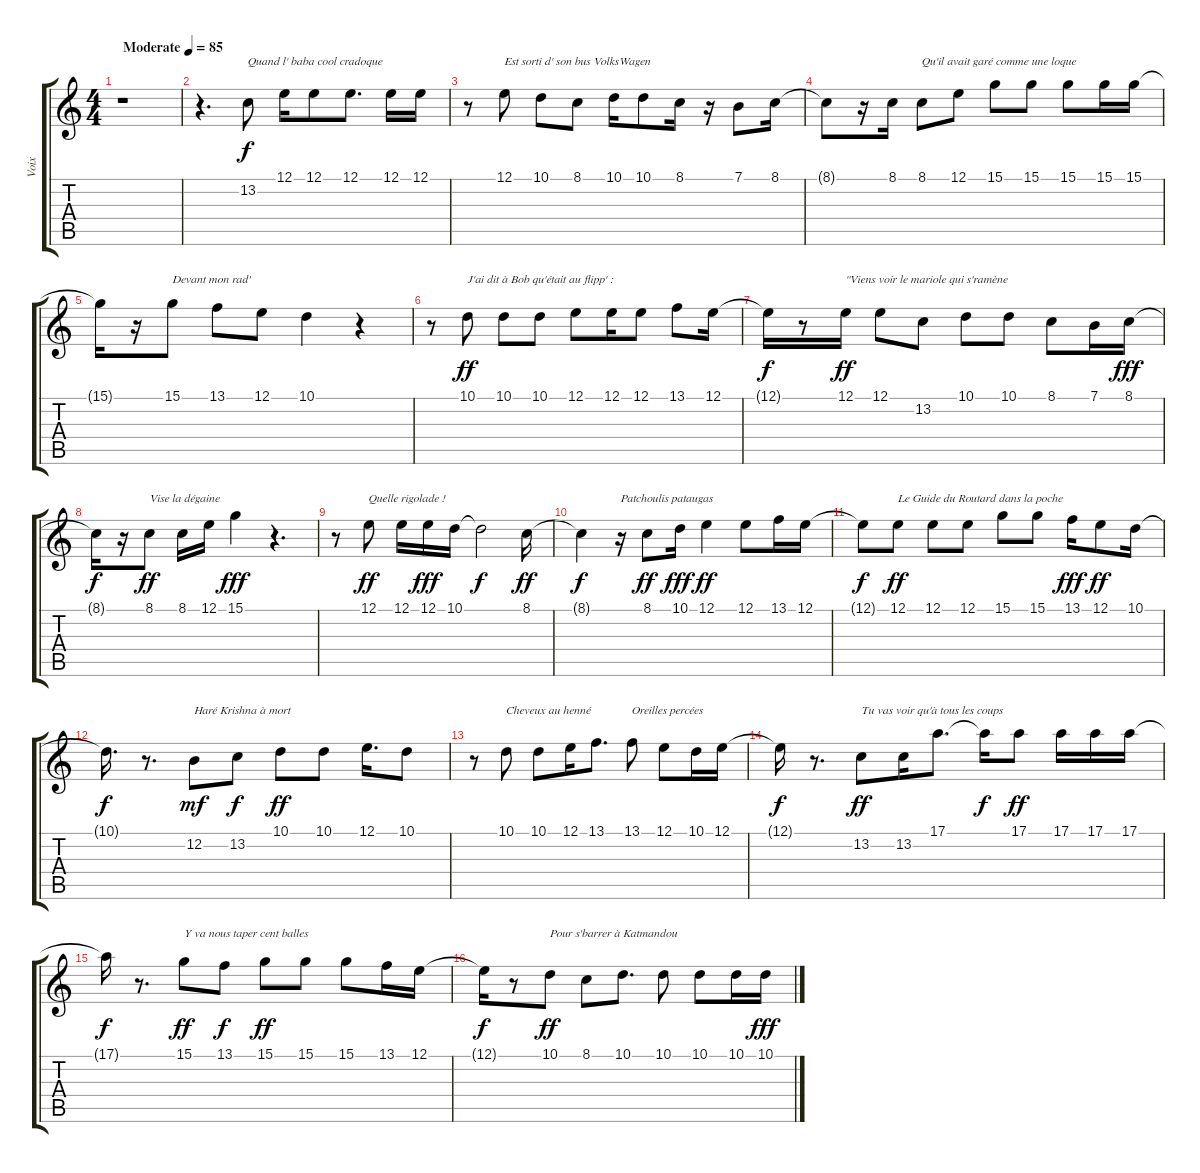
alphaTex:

\track ("Voix" "Voix") {instrument voiceoohs}
\staff {score tabs}
\tuning (E4 B3 G3 D3 A2 E2) {hide}
\ts (4 4)
\tempo (85 "Moderate")
\clef g2
\ks c
r.1{dy f instrument voiceoohs} |
r.4{d} 13.2.8{txt "Quand l' baba cool cradoque"} 12.1.16 12.1.8 12.1.8{d} 12.1.16 12.1.16 |
r.8 12.1.8{txt "Est sorti d' son bus VolksWagen"} 10.1.8 8.1.8 10.1.16 10.1.8 8.1.16 r.16 7.1.8 8.1.16 |
8.1{t}.8 r.16 8.1.16 8.1.8{txt "Qu'il avait garé comme une loque"} 12.1.8 15.1.8 15.1.8 15.1.8 15.1.16 15.1.16 |
15.1{t}.16 r.16 15.1.8{txt "Devant mon rad'"} 13.1.8 12.1.8 10.1.4 r.4 |
r.8 10.1.8{txt "J'ai dit à Bob qu'était au flipp' :" dy ff} 10.1.8 10.1.8 12.1.8 12.1.16 12.1.8 13.1.8 12.1.16 |
12.1{t}.16{dy f} r.8 12.1.16{txt "\"Viens voir le mariole qui s'ramène" dy ff} 12.1.8 13.2.8 10.1.8 10.1.8 8.1.8 7.1.16 8.1.16{dy fff} |
8.1{t}.16{dy f} r.16 8.1.8{txt "Vise la dégaine" dy ff} 8.1.16 12.1.16 15.1.4{dy fff} r.4{d} |
r.8 12.1.8{txt "Quelle rigolade !" dy ff} 12.1.16 12.1.16{dy fff} 10.1.16 10.1{t}.2{dy f} 8.1.16{dy ff} |
8.1{t}.4{dy f} r.16{txt "Patchoulis pataugas"} 8.1.8{dy ff} 10.1.16{dy fff} 12.1.4{dy ff} 12.1.8 13.1.16 12.1.16 |
12.1{t}.8{dy f} 12.1.8{txt "Le Guide du Routard dans la poche" dy ff} 12.1.8 12.1.8 15.1.8 15.1.8 13.1.16{dy fff} 12.1.8{dy ff} 10.1.16 |
10.1{t}.16{d dy f} r.8{d} 12.2.8{txt "Haré Krishna à mort" dy mf} 13.2.8{dy f} 10.1.8{dy ff} 10.1.8 12.1.16{d} 10.1.8 |
r.8 10.1.8{txt "Cheveux au henné"} 10.1.8 12.1.16 13.1.8{d} 13.1.8{txt "Oreilles percées"} 12.1.8 10.1.16 12.1.16 |
12.1{t}.16{dy f} r.8{d} 13.2.8{txt "Tu vas voir qu'à tous les coups" dy ff} 13.2.16 17.1.8{d} 17.1{t}.16{dy f} 17.1.8{dy ff} 17.1.16 17.1.16 17.1.16 |
17.1{t}.16{dy f} r.8{d} 15.1.8{txt "Y va nous taper cent balles" dy ff} 13.1.8{dy f} 15.1.8{dy ff} 15.1.8 15.1.8 13.1.16 12.1.16 |
12.1{t}.16{dy f} r.8 10.1.8{txt "Pour s'barrer à Katmandou" dy ff} 8.1.8 10.1.8{d} 10.1.8 10.1.8 10.1.16 10.1.16{dy fff}
